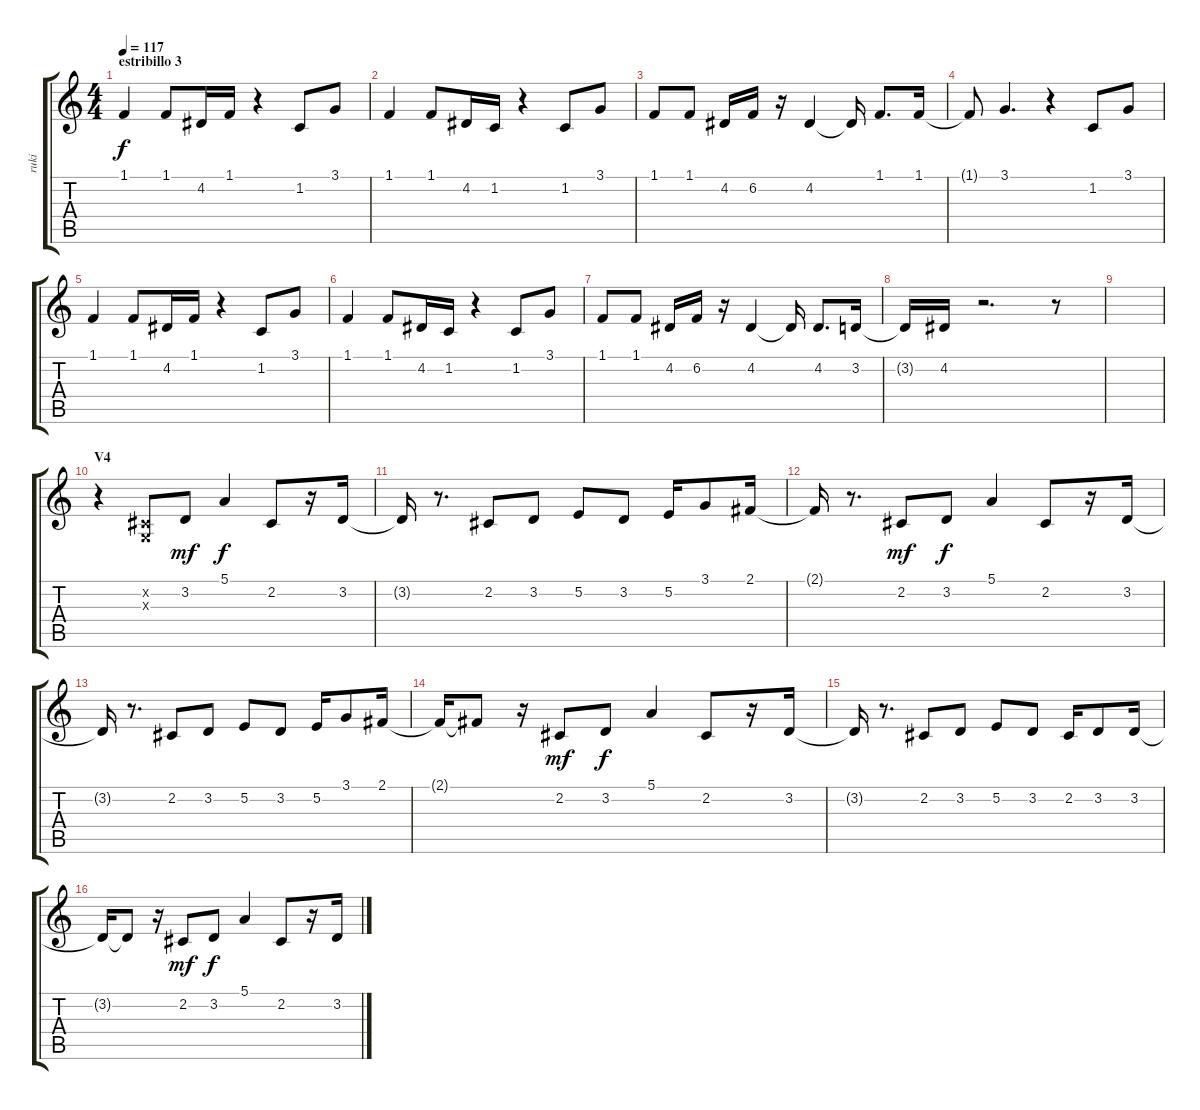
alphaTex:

\track ("ruki" "ruki") {instrument voiceoohs}
\staff {score tabs}
\tuning (E4 B3 G3 D3 A2 E2) {hide}
\ts (4 4)
\section ("" "estribillo 3")
\tempo 117
\clef g2
\ks c
1.1.4{dy f} 1.1.8 4.2.16 1.1.16 r.4 1.2.8 3.1.8 |
1.1.4 1.1.8 4.2.16 1.2.16 r.4 1.2.8 3.1.8 |
1.1.8 1.1.8 4.2.16 6.2.16 r.16 4.2.4 4.2{t}.16 1.1.8{d} 1.1.16 |
1.1{t}.8 3.1.4{d} r.4 1.2.8 3.1.8 |
1.1.4 1.1.8 4.2.16 1.1.16 r.4 1.2.8 3.1.8 |
1.1.4 1.1.8 4.2.16 1.2.16 r.4 1.2.8 3.1.8 |
1.1.8 1.1.8 4.2.16 6.2.16 r.16 4.2.4 4.2{t}.16 4.2.8{d} 3.2.16 |
3.2{t}.16 4.2.16 r.2{d} r.8 |
|
\section ("" "V4")
r.4 (2.2{x} 0.3{x}).8 3.2.8{dy mf} 5.1.4{dy f} 2.2.8 r.16 3.2.16 |
3.2{t}.16 r.8{d} 2.2.8 3.2.8 5.2.8 3.2.8 5.2.16 3.1.8 2.1.16 |
2.1{t}.16 r.8{d} 2.2.8{dy mf} 3.2.8{dy f} 5.1.4 2.2.8 r.16 3.2.16 |
3.2{t}.16 r.8{d} 2.2.8 3.2.8 5.2.8 3.2.8 5.2.16 3.1.8 2.1.16 |
2.1{t}.16 2.1{t}.8 r.16 2.2.8{dy mf} 3.2.8{dy f} 5.1.4 2.2.8 r.16 3.2.16 |
3.2{t}.16 r.8{d} 2.2.8 3.2.8 5.2.8 3.2.8 2.2.16 3.2.8 3.2.16 |
3.2{t}.16 3.2{t}.8 r.16 2.2.8{dy mf} 3.2.8{dy f} 5.1.4 2.2.8 r.16 3.2.16
